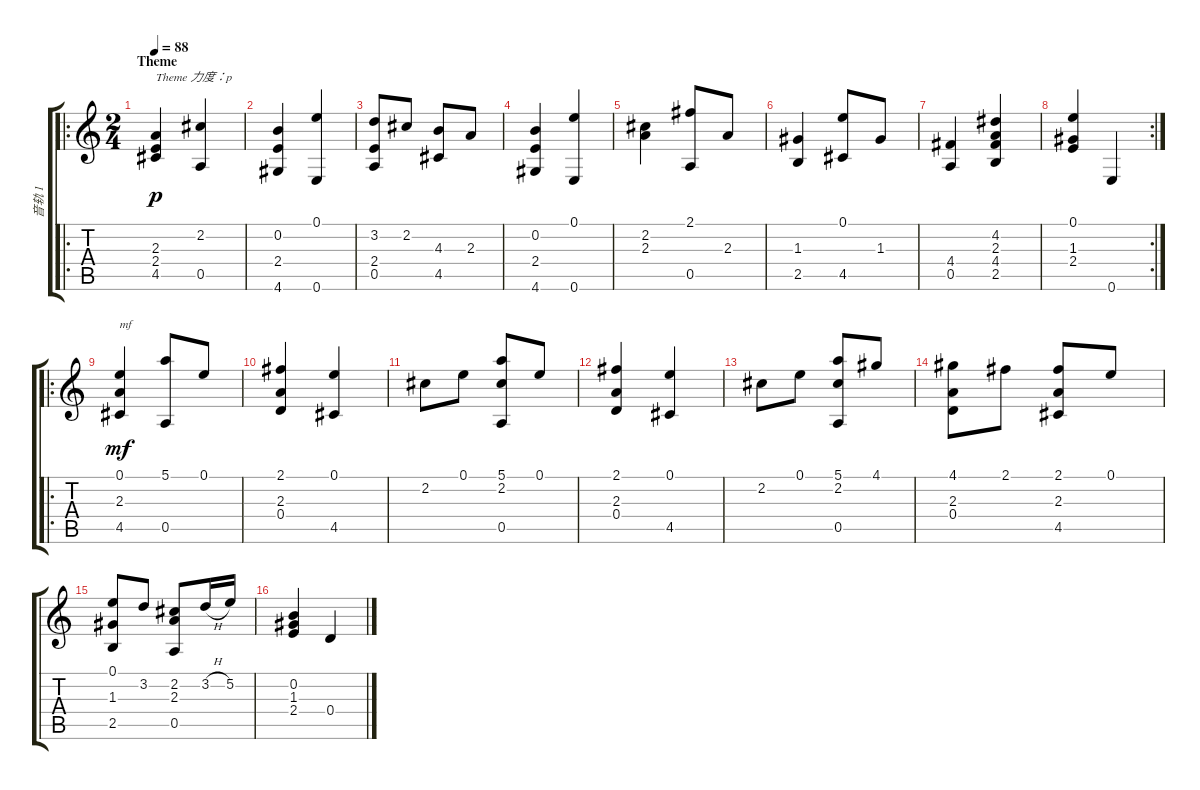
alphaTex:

\track ("音轨 1" "音轨 1") {instrument acousticguitarnylon}
\staff {score tabs}
\tuning (E4 B3 G3 D3 A2 E2) {hide}
\ro
\ts (2 4)
\section ("" "Theme")
\tempo 88
\clef g2
\ks c
(2.3 2.4 4.5).4{txt "Theme 力度：p" dy p instrument acousticguitarnylon} (2.2 0.5).4 |
(0.2 2.4 4.6).4 (0.1 0.6).4 |
(3.2 2.4 0.5).8 2.2.8 (4.3 4.5).8 2.3.8 |
(0.2 2.4 4.6).4 (0.1 0.6).4 |
(2.2 2.3).4 (2.1 0.5).8 2.3.8 |
(1.3 2.5).4 (0.1 4.5).8 1.3.8 |
(4.4 0.5).4 (4.2 2.3 4.4 2.5).4 |
\rc 2
(0.1 1.3 2.4).4 0.6.4 |
\ro
(0.1 2.3 4.5).4{txt "mf" dy mf} (5.1 0.5).8 0.1.8 |
(2.1 2.3 0.4).4 (0.1 4.5).4 |
2.2.8 0.1.8 (5.1 2.2 0.5).8 0.1.8 |
(2.1 2.3 0.4).4 (0.1 4.5).4 |
2.2.8 0.1.8 (5.1 2.2 0.5).8 4.1.8 |
(4.1 2.3 0.4).8 2.1.8 (2.1 2.3 4.5).8 0.1.8 |
(0.1 1.3 2.5).8 3.2.8 (2.2 2.3 0.5).8 3.2{h}.16 5.2.16 |
(0.2 1.3 2.4).4 0.4.4
